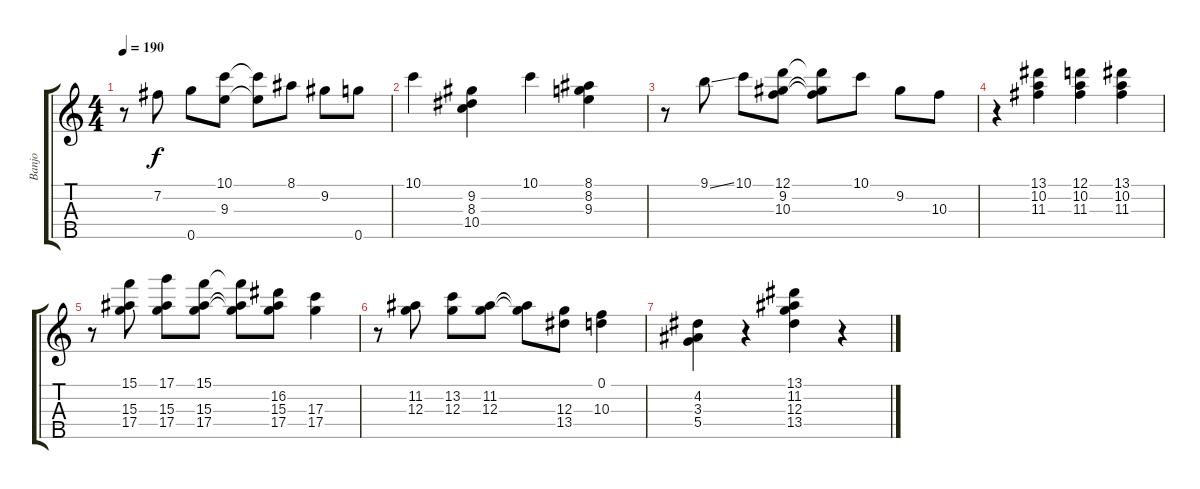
\track ("Banjo" "Banjo") {instrument banjo}
\staff {score tabs}
\tuning (D4 B3 G3 D3 G4) {hide}
\displaytranspose 12
\ts (4 4)
\tempo 190
\clef g2
\ks c
r.8{dy f} 7.2.8 0.5.8 (10.1 9.3).8 (10.1{t} 9.3{t}).8 8.1.8 9.2.8 0.5.8 |
10.1.4 (9.2 8.3 10.4).4 10.1.4 (8.1 8.2 9.3).4 |
r.8 9.1{ss}.8 10.1.8 (12.1 9.2 10.3).8 (12.1{t} 9.2{t} 10.3{t}).8 10.1.8 9.2.8 10.3.8 |
r.4 (13.1 10.2 11.3).4 (12.1 10.2 11.3).4 (13.1 10.2 11.3).4 |
r.8 (15.1 15.3 17.4).8 (17.1 15.3 17.4).8 (15.1 15.3 17.4).8 (15.1{t} 15.3{t} 17.4{t}).8 (16.2 15.3 17.4).8 (17.3 17.4).4 |
r.8 (11.2 12.3).8 (13.2 12.3).8 (11.2 12.3).8 (11.2{t} 12.3{t}).8 (12.3 13.4).8 (0.1 10.3).4 |
(4.2 3.3 5.4).4 r.4 (13.1 11.2 12.3 13.4).4 r.4
